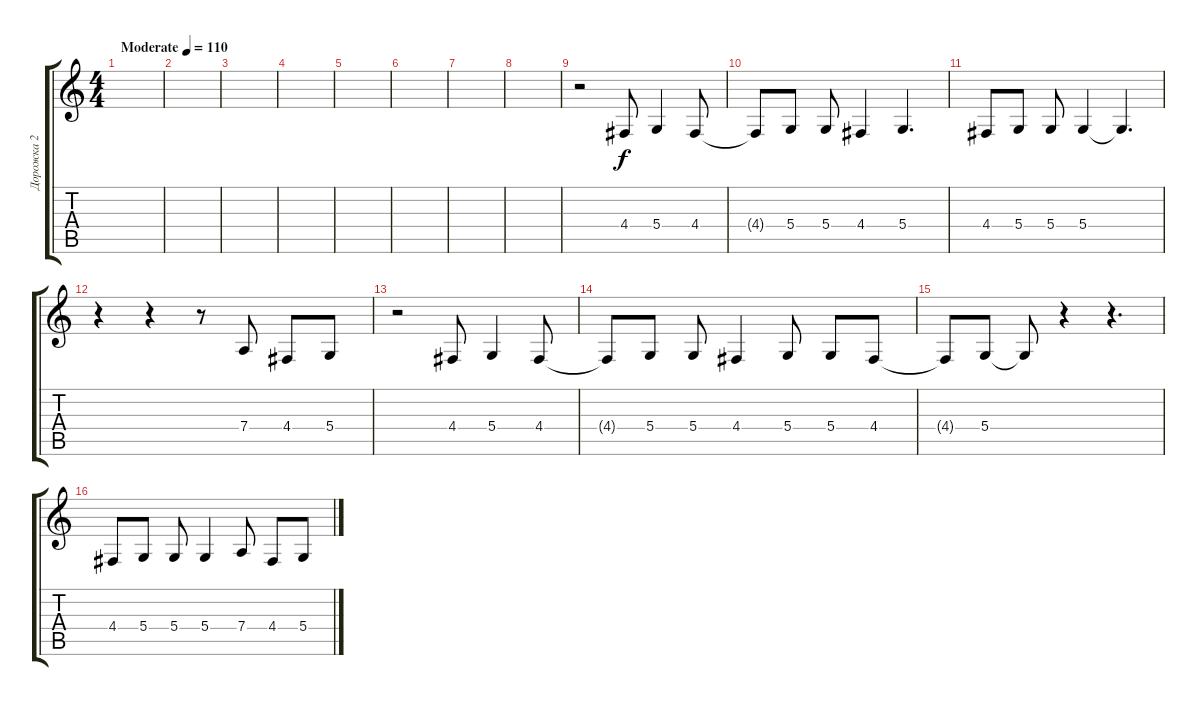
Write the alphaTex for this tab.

\track ("Дорожка 2" "Дорожка 2") {instrument lead2sawtooth}
\staff {score tabs}
\tuning (E4 B3 G3 D3 A2 E2) {hide}
\ts (4 4)
\tempo (110 "Moderate")
\clef g2
\ks c
|
|
|
|
|
|
|
|
r.2 4.4.8 5.4.4 4.4.8 |
4.4{t}.8 5.4.8 5.4.8 4.4.4 5.4.4{d} |
4.4.8 5.4.8 5.4.8 5.4.4 5.4{t}.4{d} |
r.4 r.4 r.8 7.4.8 4.4.8 5.4.8 |
r.2 4.4.8 5.4.4 4.4.8 |
4.4{t}.8 5.4.8 5.4.8 4.4.4 5.4.8 5.4.8 4.4.8 |
4.4{t}.8 5.4.8 5.4{t}.8 r.4 r.4{d} |
4.4.8 5.4.8 5.4.8 5.4.4 7.4.8 4.4.8 5.4.8
